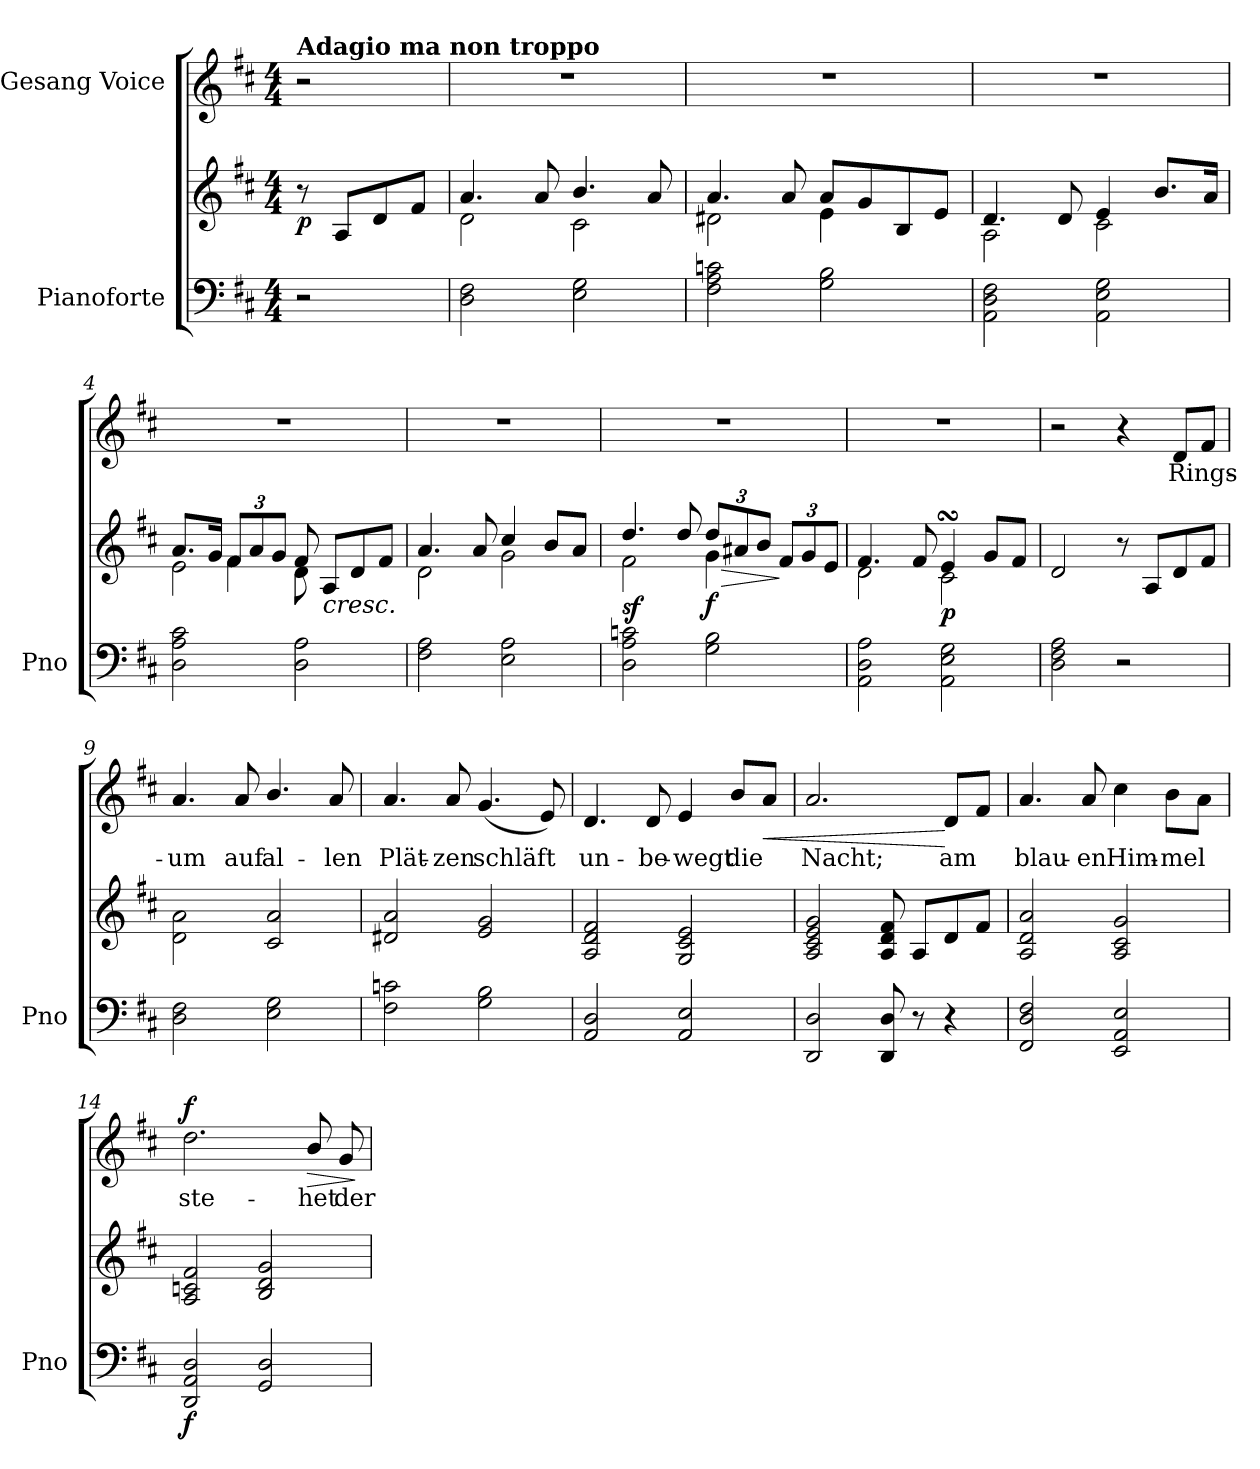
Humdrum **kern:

**kern	**kern	**dynam	**kern	**text	**dynam
*part2	*part2	*part2	*part1	*part1	*part1
*staff3	*staff2	*staff2/3	*staff1	*staff1	*staff1
*I"Pianoforte	*	*	*I"Gesang Voice	*	*
*I'Pno	*	*	*	*	*
*clefF4	*clefG2	*	*clefG2	*	*
*k[f#c#]	*k[f#c#]	*	*k[f#c#]	*	*
*M4/4	*M4/4	*	*M4/4	*	*
=	=	=	=	=	=
!	!	!	!LO:TX:a:B:t=Adagio ma non troppo	!	!
!	!	!LO:DY:b	!	!	!
2r	8r	p	2r	.	.
.	8A/L	.	.	.	.
.	8d/	.	.	.	.
.	8f#/J	.	.	.	.
=1	=1	=1	=1	=1	=1
*	*^	*	*	*	*
2D\ 2F#\	4.a/	2d\	.	1r	.	.
.	8a/	.	.	.	.	.
2E\ 2G\	4.b/	2c#\	.	.	.	.
.	8a/	.	.	.	.	.
=2	=2	=2	=2	=2	=2	=2
2F#\ 2A\ 2cn\	4.a/	2d#X\	.	1r	.	.
.	8a/	.	.	.	.	.
2G\ 2B\	8a/L	4e\	.	.	.	.
.	8g/	.	.	.	.	.
.	8B/	4ryy	.	.	.	.
.	8e/J	.	.	.	.	.
=3	=3	=3	=3	=3	=3	=3
2AA\ 2D\ 2F#\	4.d/	2A\	.	1r	.	.
.	8d/	.	.	.	.	.
2AA\ 2E\ 2G\	4e/	2c#\	.	.	.	.
.	8.b/L	.	.	.	.	.
.	16a/Jk	.	.	.	.	.
!!LO:LB:g=z
=4	=4	=4	=4	=4	=4	=4
*	*	*^	*	*	*	*
2D\ 2A\ 2c#\	8.a/L	2e\	4ryy	.	1r	.	.
.	16g/Jk	.	.	.	.	.	.
*	*Xbrackettup	*	*	*	*	*	*
.	12f#/L	.	4f#\	.	.	.	.
.	12a/	.	.	.	.	.	.
.	12g/J	.	.	.	.	.	.
2D\ 2A\	8f#/	8d\	2ryy	.	.	.	.
!	!LO:TX:b:i:t=cresc.	!	!	!	!	!	!
.	8A/L	4.ryy	.	.	.	.	.
.	8d/	.	.	.	.	.	.
.	8f#/J	.	.	.	.	.	.
*	*	*v	*v	*	*	*	*
!!LO:LB:g=z
=5	=5	=5	=5	=5	=5	=5
2F#\ 2A\	4.a/	2d\	.	1r	.	.
.	8a/	.	.	.	.	.
2E\ 2A\	4cc#/	2g\	.	.	.	.
.	8b/L	.	.	.	.	.
.	8a/J	.	.	.	.	.
=6	=6	=6	=6	=6	=6	=6
!	!	!	!LO:DY:b	!	!	!
2D\ 2A\ 2cn\	4.dd/	2f#\	sf	1r	.	.
.	8dd/	.	.	.	.	.
*	*brackettup	*	*	*	*	*
!	!	!	!LO:HP:b	!	!	!
!	!	!	!LO:DY:n=1:b	!	!	!
2G\ 2B\	12dd/L	4g\	> f	.	.	.
.	12a#X/	.	.	.	.	.
.	12b/J	.	.	.	.	.
*	*Xbrackettup	*	*	*	*	*
.	12f#/L	4ryy	]	.	.	.
.	12g/	.	.	.	.	.
.	12e/J	.	.	.	.	.
=7	=7	=7	=7	=7	=7	=7
2AA\ 2D\ 2A\	4.f#/	2d\	.	1r	.	.
.	8f#/	.	.	.	.	.
!	!	!	!LO:DY:b	!	!	!
2AA\ 2E\ 2G\	4esSSS/	2c#\	p	.	.	.
.	8g/L	.	.	.	.	.
.	8f#/J	.	.	.	.	.
*	*v	*v	*	*	*	*
=8	=8	=8	=8	=8	=8
2D\ 2F#\ 2A\	2d/	.	2r	.	.
2r	8r	.	4r	.	.
.	8A/L	.	.	.	.
!	!	!	!	!LO:LY:b	!
.	8d/	.	8d/L	Rings-	.
.	8f#/J	.	8f#/J	.	.
=9	=9	=9	=9	=9	=9
!	!	!	!	!LO:LY:b	!
2D\ 2F#\	2d\ 2a\	.	4.a/	-um	.
!	!	!	!	!LO:LY:b	!
.	.	.	8a/	auf	.
!	!	!	!	!LO:LY:b	!
2E\ 2G\	2c#/ 2a/	.	4.b/	al-	.
!	!	!	!	!LO:LY:b	!
.	.	.	8a/	-len	.
!!LO:LB:g=z
=10	=10	=10	=10	=10	=10
!	!	!	!	!LO:LY:b	!
2F#\ 2cn\	2d#X/ 2a/	.	4.a/	Plät-	.
!	!	!	!	!LO:LY:b	!
.	.	.	8a/	-zen	.
!	!	!	!	!LO:LY:b	!
2G\ 2B\	2e/ 2g/	.	(4.g/	schläft	.
.	.	.	8e/)	.	.
=11	=11	=11	=11	=11	=11
!	!	!	!	!LO:LY:b	!
2AA/ 2D/	2A/ 2d/ 2f#/	.	4.d/	un-	.
!	!	!	!	!LO:LY:b	!
.	.	.	8d/	-be-	.
!	!	!	!	!LO:LY:b	!
2AA/ 2E/	2G/ 2c#/ 2e/	.	4e/	-wegt	.
!	!	!	!	!LO:LY:b	!
.	.	.	8b/L	die	.
!	!	!	!	!	!LO:HP:b
.	.	.	8a/J	.	<
=12	=12	=12	=12	=12	=12
!	!	!	!	!LO:LY:b	!
2DD/ 2D/	2A/ 2c#/ 2e/ 2g/	.	2.a/	Nacht;	.
8DD/ 8D/	8A/ 8d/ 8f#/	.	.	.	.
8r	8A/L	.	.	.	.
!	!	!	!	!LO:LY:b	!
4r	8d/	.	8d/L	am	[
.	8f#/J	.	8f#/J	.	.
=13	=13	=13	=13	=13	=13
!	!	!	!	!LO:LY:b	!
2FF#/ 2D/ 2F#/	2A/ 2d/ 2a/	.	4.a/	blau-	.
!	!	!	!	!LO:LY:b	!
.	.	.	8a/	-en	.
!	!	!	!	!LO:LY:b	!
2EE/ 2AA/ 2E/	2A/ 2c#/ 2g/	.	4cc#\	Him-	.
!	!	!	!	!LO:LY:b	!
.	.	.	8b\L	-mel	.
.	.	.	8a\J	.	.
=14	=14	=14	=14	=14	=14
!	!	!LO:DY:b=2	!	!LO:LY:b	!LO:DY:a
2DD/ 2AA/ 2D/	2A/ 2cn/ 2f#/	f	2.dd\	ste-	f
2GG/ 2D/	2B/ 2d/ 2g/	.	.	.	.
!	!	!	!	!LO:LY:b	!LO:HP:b
.	.	.	8b/	-het	>
!	!	!	!	!LO:LY:b	!
.	.	.	8g/	der	.
.	.	.	.	.	]
=	=	=	=	=	=
*-	*-	*-	*-	*-	*-
